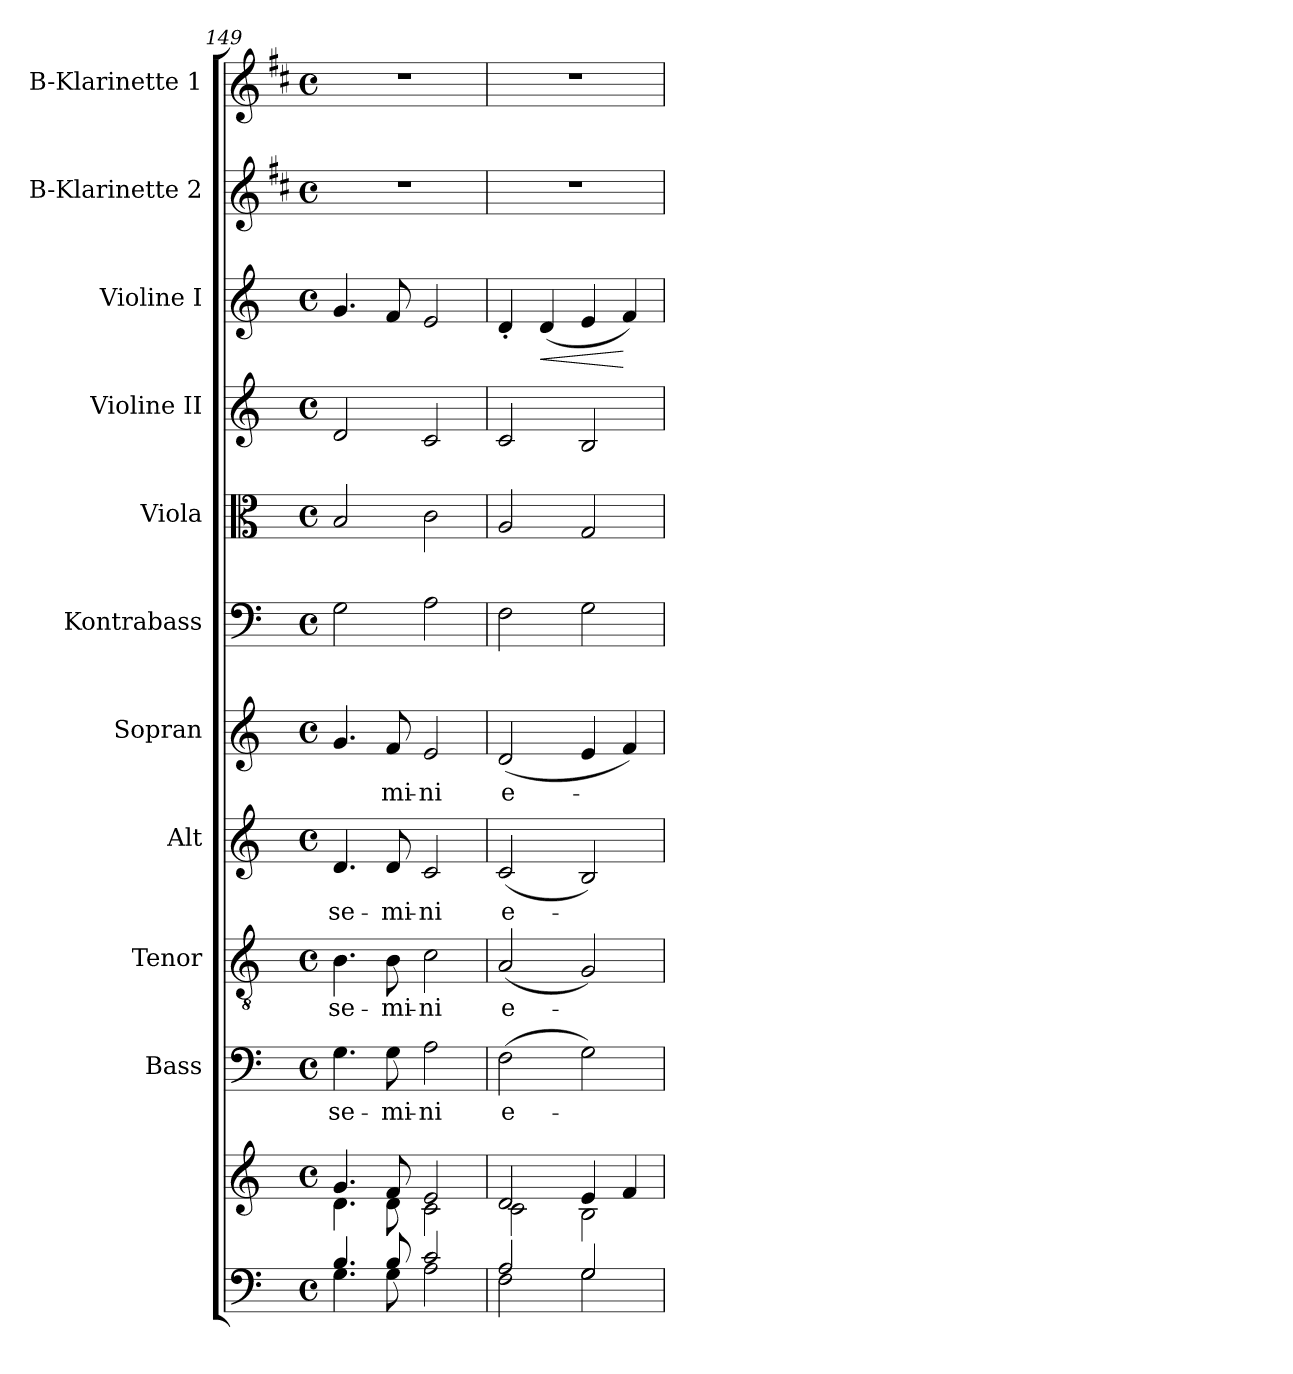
**kern	**kern	**kern	**text	**kern	**text	**kern	**text	**kern	**text	**kern	**kern	**kern	**kern	**dynam	**kern	**kern
*part11	*part11	*part10	*part10	*part9	*part9	*part8	*part8	*part7	*part7	*part6	*part5	*part4	*part3	*part3	*part2	*part1
*staff12	*staff11	*staff10	*staff10	*staff9	*staff9	*staff8	*staff8	*staff7	*staff7	*staff6	*staff5	*staff4	*staff3	*staff3	*staff2	*staff1
*	*	*I"Bass	*	*I"Tenor	*	*I"Alt	*	*I"Sopran	*	*I"Kontrabass	*I"Viola	*I"Violine II	*I"Violine I	*	*I"B-Klarinette 2	*I"B-Klarinette 1
*	*	*I'B.	*	*I'T.	*	*I'A.	*	*I'S.	*	*I'Kb.	*I'Vla.	*I'Vl. II	*I'Vl. I	*	*I'B Kl. 2	*I'B Kl. 1
*clefF4	*clefG2	*clefF4	*	*clefGv2	*	*clefG2	*	*clefG2	*	*clefF4	*clefC3	*clefG2	*clefG2	*	*clefG2	*clefG2
*	*	*	*	*	*	*	*	*	*	*ITrd7c12	*	*	*	*	*ITrd1c2	*ITrd1c2
*k[]	*k[]	*k[]	*	*k[]	*	*k[]	*	*k[]	*	*k[]	*k[]	*k[]	*k[]	*	*k[]	*k[]
*C:	*C:	*C:	*	*C:	*	*C:	*	*C:	*	*C:	*C:	*C:	*C:	*	*C:	*C:
*M4/4	*M4/4	*M4/4	*	*M4/4	*	*M4/4	*	*M4/4	*	*M4/4	*M4/4	*M4/4	*M4/4	*	*M4/4	*M4/4
*met(c)	*met(c)	*met(c)	*	*met(c)	*	*met(c)	*	*met(c)	*	*met(c)	*met(c)	*met(c)	*met(c)	*	*met(c)	*met(c)
=149	=149	=149	=149	=149	=149	=149	=149	=149	=149	=149	=149	=149	=149	=149	=149	=149
*^	*^	*	*	*	*	*	*	*	*	*	*	*	*	*	*	*
!	!	!	!	!	!LO:LY:b	!	!LO:LY:b	!	!LO:LY:b	!	!	!	!	!	!	!	!	!
4.B/	4.G\	4.g/	4.d\	4.G\	se-	4.B\	se-	4.d/	se-	4.g/	.	2GG\	2B/	2d/	4.g/	.	1r	1r
!	!	!	!	!	!LO:LY:b	!	!LO:LY:b	!	!LO:LY:b	!	!LO:LY:b	!	!	!	!	!	!	!
8B/	8G\	8f/	8d\	8G\	-mi-	8B\	-mi-	8d/	-mi-	8f/	-mi-	.	.	.	8f/	.	.	.
!	!	!	!	!	!LO:LY:b	!	!LO:LY:b	!	!LO:LY:b	!	!LO:LY:b	!	!	!	!	!	!	!
2c/	2A\	2e/	2c\	2A\	-ni	2c\	-ni	2c/	-ni	2e/	-ni	2AA\	2c\	2c/	2e/	.	.	.
!!LO:PB:g=z
=150	=150	=150	=150	=150	=150	=150	=150	=150	=150	=150	=150	=150	=150	=150	=150	=150	=150	=150
!	!	!	!	!	!LO:LY:b	!	!LO:LY:b	!	!LO:LY:b	!	!LO:LY:b	!	!	!	!	!	!	!
2A/	2F\	2d/	2c\	(>2F\	e-	(<2A/	e-	(<2c/	e-	(<2d/	e-	2FF\	2A/	2c/	4d'</	.	1r	1r
!	!	!	!	!	!	!	!	!	!	!	!	!	!	!	!	!LO:HP:b	!	!
.	.	.	.	.	.	.	.	.	.	.	.	.	.	.	(<4d/	<	.	.
2G/	2G\	4e/	2B\	2G\)	.	2G/)	.	2B/)	.	4e/	.	2GG\	2G/	2B/	4e/	.	.	.
.	.	4f/	.	.	.	.	.	.	.	4f/)	.	.	.	.	4f/)	[	.	.
*v	*v	*	*	*	*	*	*	*	*	*	*	*	*	*	*	*	*	*
*	*v	*v	*	*	*	*	*	*	*	*	*	*	*	*	*	*	*
=	=	=	=	=	=	=	=	=	=	=	=	=	=	=	=	=
*-	*-	*-	*-	*-	*-	*-	*-	*-	*-	*-	*-	*-	*-	*-	*-	*-
